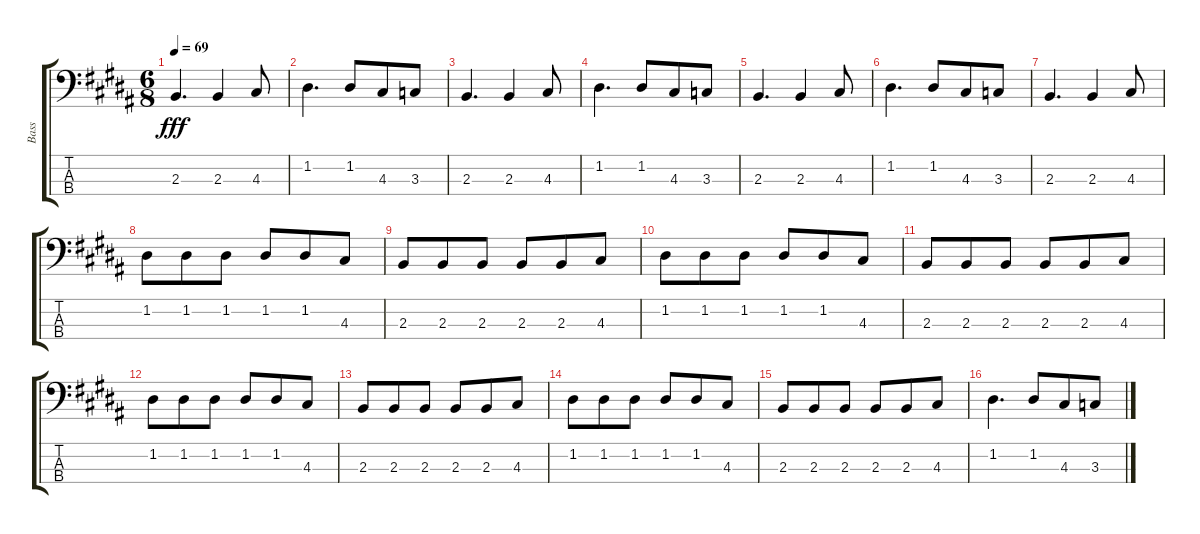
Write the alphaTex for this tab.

\track ("Bass" "Bass") {instrument electricbasspick}
\staff {score tabs}
\tuning (G2 D2 A1 E1) {hide}
\ts (6 8)
\tempo 69
\clef f4
\ks b
2.3.4{d dy fff} 2.3.4 4.3.8 |
1.2.4{d} 1.2.8 4.3.8 3.3.8 |
2.3.4{d} 2.3.4 4.3.8 |
1.2.4{d} 1.2.8 4.3.8 3.3.8 |
2.3.4{d} 2.3.4 4.3.8 |
1.2.4{d} 1.2.8 4.3.8 3.3.8 |
2.3.4{d} 2.3.4 4.3.8 |
1.2.8 1.2.8 1.2.8 1.2.8 1.2.8 4.3.8 |
2.3.8 2.3.8 2.3.8 2.3.8 2.3.8 4.3.8 |
1.2.8 1.2.8 1.2.8 1.2.8 1.2.8 4.3.8 |
2.3.8 2.3.8 2.3.8 2.3.8 2.3.8 4.3.8 |
1.2.8 1.2.8 1.2.8 1.2.8 1.2.8 4.3.8 |
2.3.8 2.3.8 2.3.8 2.3.8 2.3.8 4.3.8 |
1.2.8 1.2.8 1.2.8 1.2.8 1.2.8 4.3.8 |
2.3.8 2.3.8 2.3.8 2.3.8 2.3.8 4.3.8 |
1.2.4{d} 1.2.8 4.3.8 3.3.8
